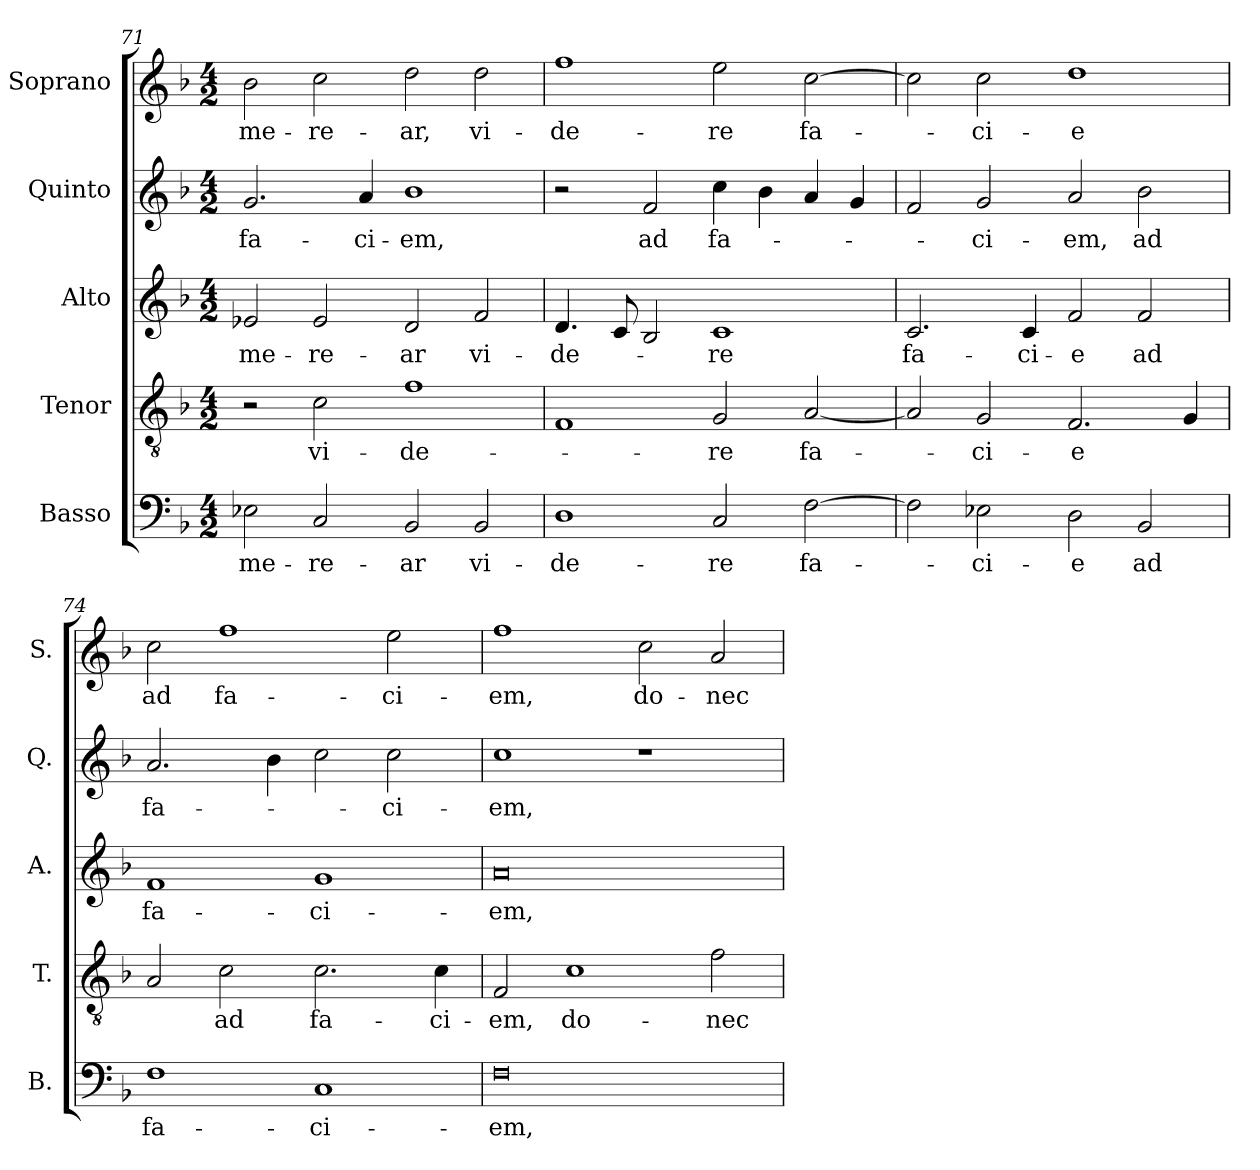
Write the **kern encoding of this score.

**kern	**text	**kern	**text	**kern	**text	**kern	**text	**kern	**text
*part5	*part5	*part4	*part4	*part3	*part3	*part2	*part2	*part1	*part1
*staff5	*staff5	*staff4	*staff4	*staff3	*staff3	*staff2	*staff2	*staff1	*staff1
*I"Basso	*	*I"Tenor	*	*I"Alto	*	*I"Quinto	*	*I"Soprano	*
*I'B.	*	*I'T.	*	*I'A.	*	*I'Q.	*	*I'S.	*
*clefF4	*	*clefGv2	*	*clefG2	*	*clefG2	*	*clefG2	*
*	*	*ITrd7c12	*	*	*	*	*	*	*
*k[b-]	*	*k[b-]	*	*k[b-]	*	*k[b-]	*	*k[b-]	*
*F:	*	*F:	*	*F:	*	*F:	*	*F:	*
*M4/2	*	*M4/2	*	*M4/2	*	*M4/2	*	*M4/2	*
=71	=71	=71	=71	=71	=71	=71	=71	=71	=71
!	!LO:LY:b:color=#000000	!	!	!	!	!	!	!	!
!	!	!	!	!	!LO:LY:b:color=#000000	!	!	!	!
!	!	!	!	!	!	!	!LO:LY:b:color=#000000	!	!
!	!	!	!	!	!	!	!	!	!LO:LY:b:color=#000000
2E-Xi\	me-	2r	.	2e-Xi/	me-	2.gi/	fa-	2b-i\	me-
!	!LO:LY:b:color=#000000	!	!	!	!	!	!	!	!
!	!	!	!LO:LY:b:color=#000000	!	!	!	!	!	!
!	!	!	!	!	!LO:LY:b:color=#000000	!	!	!	!
!	!	!	!	!	!	!	!	!	!LO:LY:b:color=#000000
2Ci/	-re-	2Ci\	vi-	2e-i/	-re-	.	.	2cci\	-re-
!	!	!	!	!	!	!	!LO:LY:b:color=#000000	!	!
.	.	.	.	.	.	4ai/	-ci-	.	.
!	!LO:LY:b:color=#000000	!	!	!	!	!	!	!	!
!	!	!	!LO:LY:b:color=#000000	!	!	!	!	!	!
!	!	!	!	!	!LO:LY:b:color=#000000	!	!	!	!
!	!	!	!	!	!	!	!LO:LY:b:color=#000000	!	!
!	!	!	!	!	!	!	!	!	!LO:LY:b:color=#000000
2BB-i/	-ar	1Fi	-de-	2di/	-ar	1b-i	-em,	2ddi\	-ar,
!	!LO:LY:b:color=#000000	!	!	!	!	!	!	!	!
!	!	!	!	!	!LO:LY:b:color=#000000	!	!	!	!
!	!	!	!	!	!	!	!	!	!LO:LY:b:color=#000000
2BB-i/	vi-	.	.	2fi/	vi-	.	.	2ddi\	vi-
=72	=72	=72	=72	=72	=72	=72	=72	=72	=72
!	!LO:LY:b:color=#000000	!	!	!	!	!	!	!	!
!	!	!	!	!	!LO:LY:b:color=#000000	!	!	!	!
!	!	!	!	!	!	!	!	!	!LO:LY:b:color=#000000
1Di	-de-	1FFi	.	4.di/	-de-	2r	.	1ffi	-de-
.	.	.	.	8ci/	.	.	.	.	.
!	!	!	!	!	!	!	!LO:LY:b:color=#000000	!	!
.	.	.	.	2B-i/	.	2fi/	ad	.	.
!	!LO:LY:b:color=#000000	!	!	!	!	!	!	!	!
!	!	!	!LO:LY:b:color=#000000	!	!	!	!	!	!
!	!	!	!	!	!LO:LY:b:color=#000000	!	!	!	!
!	!	!	!	!	!	!	!LO:LY:b:color=#000000	!	!
!	!	!	!	!	!	!	!	!	!LO:LY:b:color=#000000
2Ci/	-re	2GGi/	-re	1ci	-re	4cci\	fa-	2eei\	-re
.	.	.	.	.	.	4b-i\	.	.	.
!	!LO:LY:b:color=#000000	!	!	!	!	!	!	!	!
!	!	!	!LO:LY:b:color=#000000	!	!	!	!	!	!
!	!	!	!	!	!	!	!	!	!LO:LY:b:color=#000000
[2Fi\	fa-	[2AAi/	fa-	.	.	4ai/	.	[2cci\	fa-
.	.	.	.	.	.	4gi/	.	.	.
=73	=73	=73	=73	=73	=73	=73	=73	=73	=73
!	!	!	!	!	!LO:LY:b:color=#000000	!	!	!	!
2Fi\]	.	2AAi/]	.	2.ci/	fa-	2fi/	.	2cci\]	.
!	!LO:LY:b:color=#000000	!	!	!	!	!	!	!	!
!	!	!	!LO:LY:b:color=#000000	!	!	!	!	!	!
!	!	!	!	!	!	!	!LO:LY:b:color=#000000	!	!
!	!	!	!	!	!	!	!	!	!LO:LY:b:color=#000000
2E-Xi\	-ci-	2GGi/	-ci-	.	.	2gi/	-ci-	2cci\	-ci-
!	!	!	!	!	!LO:LY:b:color=#000000	!	!	!	!
.	.	.	.	4ci/	-ci-	.	.	.	.
!	!LO:LY:b:color=#000000	!	!	!	!	!	!	!	!
!	!	!	!LO:LY:b:color=#000000	!	!	!	!	!	!
!	!	!	!	!	!LO:LY:b:color=#000000	!	!	!	!
!	!	!	!	!	!	!	!LO:LY:b:color=#000000	!	!
!	!	!	!	!	!	!	!	!	!LO:LY:b:color=#000000
2Di\	-e	2.FFi/	-e	2fi/	-e	2ai/	-em,	1ddi	-e
!	!LO:LY:b:color=#000000	!	!	!	!	!	!	!	!
!	!	!	!	!	!LO:LY:b:color=#000000	!	!	!	!
!	!	!	!	!	!	!	!LO:LY:b:color=#000000	!	!
2BB-i/	ad	.	.	2fi/	ad	2b-i\	ad	.	.
.	.	4GGi/	.	.	.	.	.	.	.
!!LO:LB:g=z
=74	=74	=74	=74	=74	=74	=74	=74	=74	=74
!	!LO:LY:b:color=#000000	!	!	!	!	!	!	!	!
!	!	!	!	!	!LO:LY:b:color=#000000	!	!	!	!
!	!	!	!	!	!	!	!LO:LY:b:color=#000000	!	!
!	!	!	!	!	!	!	!	!	!LO:LY:b:color=#000000
1Fi	fa-	2AAi/	.	1fi	fa-	2.ai/	fa-	2cci\	ad
!	!	!	!LO:LY:b:color=#000000	!	!	!	!	!	!
!	!	!	!	!	!	!	!	!	!LO:LY:b:color=#000000
.	.	2Ci\	ad	.	.	.	.	1ffi	fa-
.	.	.	.	.	.	4b-i\	.	.	.
!	!LO:LY:b:color=#000000	!	!	!	!	!	!	!	!
!	!	!	!LO:LY:b:color=#000000	!	!	!	!	!	!
!	!	!	!	!	!LO:LY:b:color=#000000	!	!	!	!
1Ci	-ci-	2.Ci\	fa-	1gi	-ci-	2cci\	.	.	.
!	!	!	!	!	!	!	!LO:LY:b:color=#000000	!	!
!	!	!	!	!	!	!	!	!	!LO:LY:b:color=#000000
.	.	.	.	.	.	2cci\	-ci-	2eei\	-ci-
!	!	!	!LO:LY:b:color=#000000	!	!	!	!	!	!
.	.	4Ci\	-ci-	.	.	.	.	.	.
=75	=75	=75	=75	=75	=75	=75	=75	=75	=75
!	!LO:LY:b:color=#000000	!	!	!	!	!	!	!	!
!	!	!	!LO:LY:b:color=#000000	!	!	!	!	!	!
!	!	!	!	!	!LO:LY:b:color=#000000	!	!	!	!
!	!	!	!	!	!	!	!LO:LY:b:color=#000000	!	!
!	!	!	!	!	!	!	!	!	!LO:LY:b:color=#000000
0Fi	-em,	2FFi/	-em,	0ai	-em,	1cci	-em,	1ffi	-em,
!	!	!	!LO:LY:b:color=#000000	!	!	!	!	!	!
.	.	1Ci	do-	.	.	.	.	.	.
!	!	!	!	!	!	!	!	!	!LO:LY:b:color=#000000
.	.	.	.	.	.	1r	.	2cci\	do-
!	!	!	!LO:LY:b:color=#000000	!	!	!	!	!	!
!	!	!	!	!	!	!	!	!	!LO:LY:b:color=#000000
.	.	2Fi\	-nec	.	.	.	.	2ai/	-nec
=	=	=	=	=	=	=	=	=	=
*-	*-	*-	*-	*-	*-	*-	*-	*-	*-
